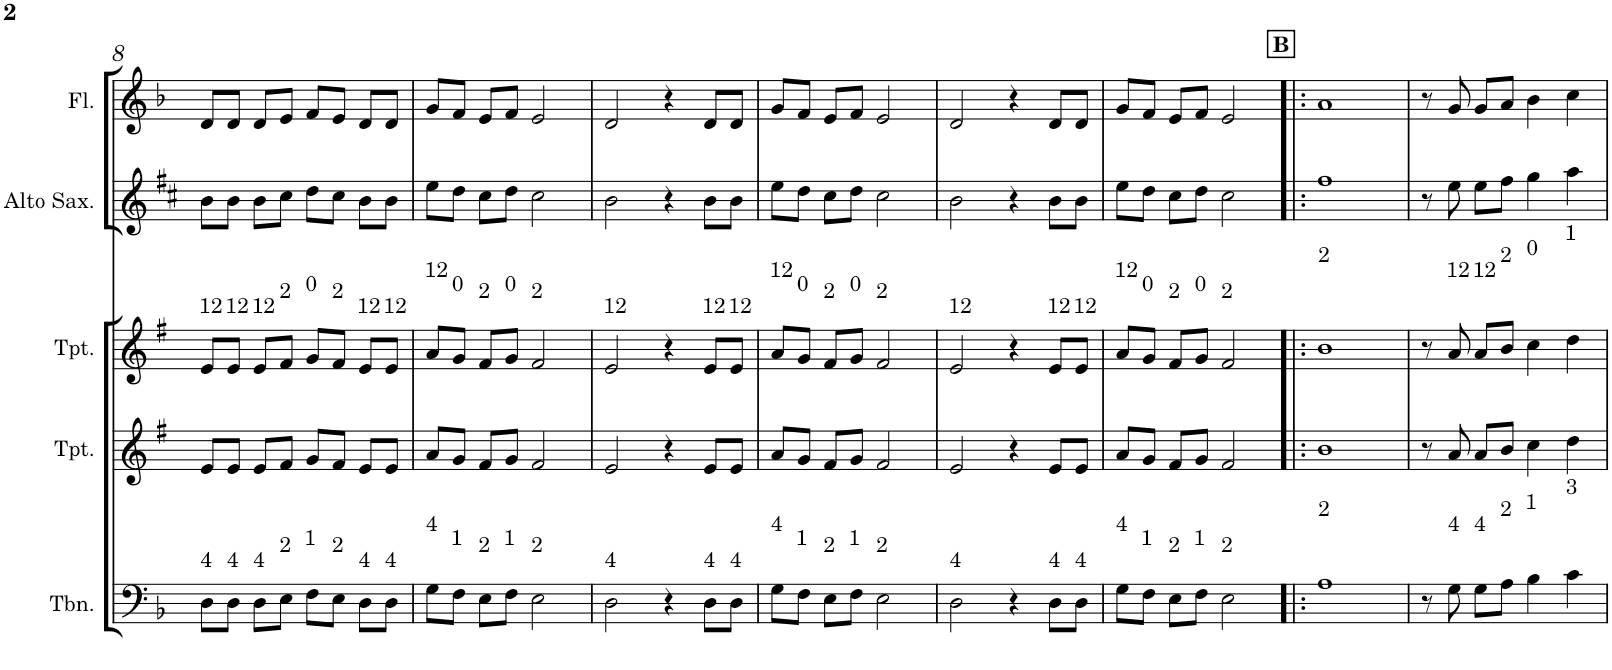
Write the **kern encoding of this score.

**kern	**kern	**kern	**kern	**kern
*part5	*part4	*part3	*part2	*part1
*staff5	*staff4	*staff3	*staff2	*staff1
*I"C clavF	*I"Bb	*I"Bb - Pirata	*I"Eb	*I"C clavG
!!LO:PB:g=z
*clefF4	*clefG2	*clefG2	*clefG2	*clefG2
*	*Trd1c2	*Trd1c2	*Trd5c9	*
*k[b-]	*k[f#]	*k[f#]	*k[f#c#]	*k[b-]
*d:	*e:	*e:	*b:	*d:
*M4/4	*M4/4	*M4/4	*M4/4	*M4/4
=8	=8	=8	=8	=8
!	!	!LO:TX:a:t=12	!	!
!LO:TX:a:t=4	!	!	!	!
8D\L	8e/L	8e/L	8b\L	8d/L
!	!	!LO:TX:a:t=12	!	!
!LO:TX:a:t=4	!	!	!	!
8D\J	8e/J	8e/J	8b\J	8d/J
!	!	!LO:TX:a:t=12	!	!
!LO:TX:a:t=4	!	!	!	!
8D\L	8e/L	8e/L	8b\L	8d/L
!	!	!LO:TX:a:t=2	!	!
!LO:TX:a:t=2	!	!	!	!
8E\J	8f#/J	8f#/J	8cc#\J	8e/J
!	!	!LO:TX:a:t=0	!	!
!LO:TX:a:t=1	!	!	!	!
8F\L	8g/L	8g/L	8dd\L	8f/L
!	!	!LO:TX:a:t=2	!	!
!LO:TX:a:t=2	!	!	!	!
8E\J	8f#/J	8f#/J	8cc#\J	8e/J
!	!	!LO:TX:a:t=12	!	!
!LO:TX:a:t=4	!	!	!	!
8D\L	8e/L	8e/L	8b\L	8d/L
!	!	!LO:TX:a:t=12	!	!
!LO:TX:a:t=4	!	!	!	!
8D\J	8e/J	8e/J	8b\J	8d/J
=9	=9	=9	=9	=9
!	!	!LO:TX:a:t=12	!	!
!LO:TX:a:t=4	!	!	!	!
8G\L	8a/L	8a/L	8ee\L	8g/L
!	!	!LO:TX:a:t=0	!	!
!LO:TX:a:t=1	!	!	!	!
8F\J	8g/J	8g/J	8dd\J	8f/J
!	!	!LO:TX:a:t=2	!	!
!LO:TX:a:t=2	!	!	!	!
8E\L	8f#/L	8f#/L	8cc#\L	8e/L
!	!	!LO:TX:a:t=0	!	!
!LO:TX:a:t=1	!	!	!	!
8F\J	8g/J	8g/J	8dd\J	8f/J
!	!	!LO:TX:a:t=2	!	!
!LO:TX:a:t=2	!	!	!	!
2E\	2f#/	2f#/	2cc#\	2e/
=10	=10	=10	=10	=10
!	!	!LO:TX:a:t=12	!	!
!LO:TX:a:t=4	!	!	!	!
2D\	2e/	2e/	2b\	2d/
4r	4r	4r	4r	4r
!	!	!LO:TX:a:t=12	!	!
!LO:TX:a:t=4	!	!	!	!
8D\L	8e/L	8e/L	8b\L	8d/L
!	!	!LO:TX:a:t=12	!	!
!LO:TX:a:t=4	!	!	!	!
8D\J	8e/J	8e/J	8b\J	8d/J
=11	=11	=11	=11	=11
!	!	!LO:TX:a:t=12	!	!
!LO:TX:a:t=4	!	!	!	!
8G\L	8a/L	8a/L	8ee\L	8g/L
!	!	!LO:TX:a:t=0	!	!
!LO:TX:a:t=1	!	!	!	!
8F\J	8g/J	8g/J	8dd\J	8f/J
!	!	!LO:TX:a:t=2	!	!
!LO:TX:a:t=2	!	!	!	!
8E\L	8f#/L	8f#/L	8cc#\L	8e/L
!	!	!LO:TX:a:t=0	!	!
!LO:TX:a:t=1	!	!	!	!
8F\J	8g/J	8g/J	8dd\J	8f/J
!	!	!LO:TX:a:t=2	!	!
!LO:TX:a:t=2	!	!	!	!
2E\	2f#/	2f#/	2cc#\	2e/
=12	=12	=12	=12	=12
!	!	!LO:TX:a:t=12	!	!
!LO:TX:a:t=4	!	!	!	!
2D\	2e/	2e/	2b\	2d/
4r	4r	4r	4r	4r
!	!	!LO:TX:a:t=12	!	!
!LO:TX:a:t=4	!	!	!	!
8D\L	8e/L	8e/L	8b\L	8d/L
!	!	!LO:TX:a:t=12	!	!
!LO:TX:a:t=4	!	!	!	!
8D\J	8e/J	8e/J	8b\J	8d/J
=13	=13	=13	=13	=13
!	!	!LO:TX:a:t=12	!	!
!LO:TX:a:t=4	!	!	!	!
8G\L	8a/L	8a/L	8ee\L	8g/L
!	!	!LO:TX:a:t=0	!	!
!LO:TX:a:t=1	!	!	!	!
8F\J	8g/J	8g/J	8dd\J	8f/J
!	!	!LO:TX:a:t=2	!	!
!LO:TX:a:t=2	!	!	!	!
8E\L	8f#/L	8f#/L	8cc#\L	8e/L
!	!	!LO:TX:a:t=0	!	!
!LO:TX:a:t=1	!	!	!	!
8F\J	8g/J	8g/J	8dd\J	8f/J
!	!	!LO:TX:a:t=2	!	!
!LO:TX:a:t=2	!	!	!	!
2E\	2f#/	2f#/	2cc#\	2e/
!!LO:REH:place=s1:a:B:cj:t=B
=14!|:	=14!|:	=14!|:	=14!|:	=14!|:
!	!	!LO:TX:a:t=2	!	!
!LO:TX:a:t=2	!	!	!	!
1A	1b	1b	1ff#	1a
=15	=15	=15	=15	=15
8r	8r	8r	8r	8r
!	!	!LO:TX:a:t=12	!	!
!LO:TX:a:t=4	!	!	!	!
8G\	8a/	8a/	8ee\	8g/
!	!	!LO:TX:a:t=12	!	!
!LO:TX:a:t=4	!	!	!	!
8G\L	8a/L	8a/L	8ee\L	8g/L
!	!	!LO:TX:a:t=2	!	!
!LO:TX:a:t=2	!	!	!	!
8A\J	8b/J	8b/J	8ff#\J	8a/J
!	!	!LO:TX:a:t=0	!	!
!LO:TX:a:t=1	!	!	!	!
4B-\	4cc\	4cc\	4gg\	4b-\
!	!	!LO:TX:a:t=1	!	!
!LO:TX:a:t=3	!	!	!	!
4c\	4dd\	4dd\	4aa\	4cc\
=	=	=	=	=
*-	*-	*-	*-	*-
